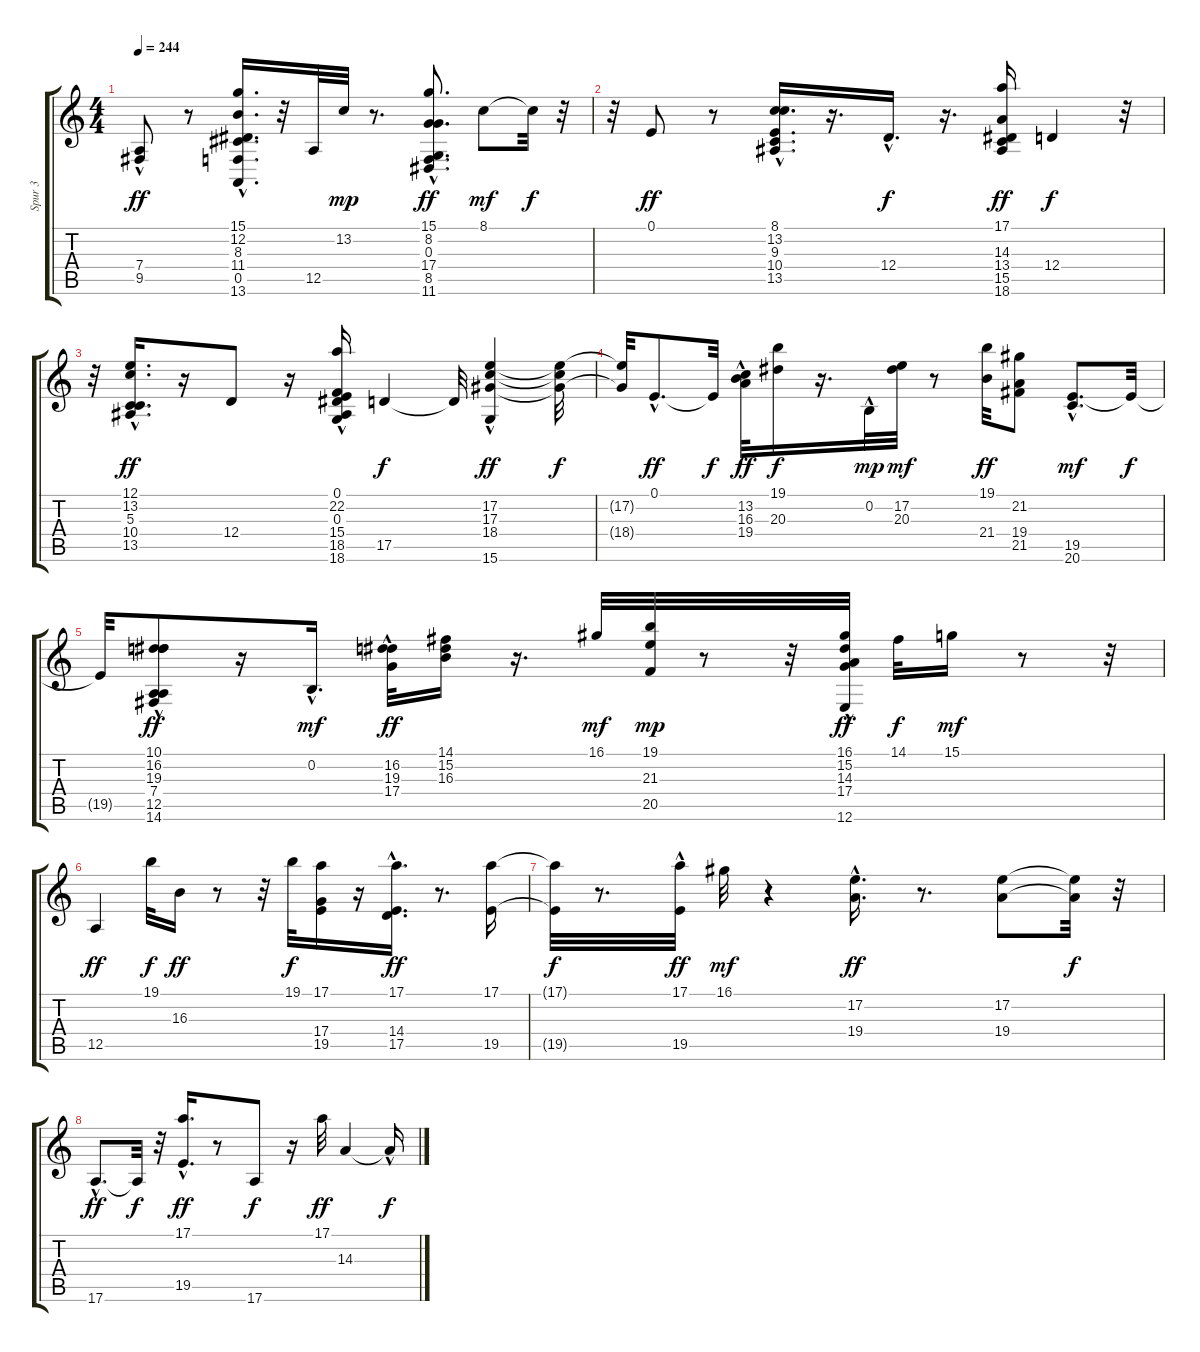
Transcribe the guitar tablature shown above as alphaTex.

\track ("Spur 3" "Spur 3") {instrument acousticgrandpiano}
\staff {score tabs}
\tuning (E4 B3 G3 D3 A2 E2) {hide}
\ts (4 4)
\tempo 244
\clef g2
\ks c
(7.4 9.5{hac}).8{dy ff} r.8 (15.1{hac} 12.2 8.3 11.4 0.5 13.6).16{d} r.32 12.5.32 13.2.32{dy mp} r.8{d} (15.1 8.2{hac} 0.3{hac} 17.4 8.5{hac} 11.6).8{d dy ff} 8.1.8{dy mf} 8.1{t}.32{dy f} r.32 |
r.32 0.1.8{dy ff} r.8 (8.1 13.2{hac} 9.3 10.4 13.5).16{d} r.16{d} 12.4{hac}.16{d dy f} r.16{d} (17.1 14.3 13.4 15.5 18.6).16{dy ff} 12.4.4{dy f} r.32 |
r.32 (12.1{hac} 13.2{hac} 5.3 10.4 13.5).16{d dy ff} r.16 12.4.8 r.16 (0.1{hac} 22.2{hac} 0.3 15.4{hac} 18.5{hac} 18.6{hac}).16 17.5.4{dy f} 17.5{t}.32 (17.2 17.3 18.4 15.6{hac}).4{dy ff} (17.2{t} 17.3{t} 18.4{t}).32{dy f} |
(17.2{t} 18.4{t}).32 0.1{hac}.8{d dy ff} 0.1{t}.32{dy f} (13.2 16.3{hac} 19.4).32{dy ff} (19.1 20.3).16{dy f} r.16{d} 0.2{hac}.32{dy mp} (17.2 20.3).32{dy mf} r.8 (19.1 21.4).32{dy ff} (21.2 19.4 21.5).8 (19.5{hac} 20.6{hac}).8{d dy mf} 19.5{t}.32{dy f} |
19.5{t}.32 (10.1{hac} 16.2 19.3{hac} 7.4{hac} 12.5 14.6).8{dy ff} r.16 0.2{hac}.16{d dy mf} (16.2{hac} 19.3 17.4).32{dy ff} (14.1 15.2 16.3).16 r.16{d} 16.1.32{dy mf} (19.1 21.3 20.5).32{dy mp} r.8 r.32 (16.1{hac} 15.2 14.3{hac} 17.4{hac} 12.6{hac}).32{dy ff} 14.1.32{dy f} 15.1.16{dy mf} r.8 r.32 |
12.5.4{dy ff} 19.1.32{dy f} 16.3.16{dy ff} r.8 r.32 19.1.32{dy f} (17.1 17.4 19.5).16 r.16 (17.1{hac} 14.4 17.5).16{d dy ff} r.8{d} (17.1 19.5).16 |
(17.1{t} 19.5{t}).32{dy f} r.8{d} (17.1 19.5{hac}).32{dy ff} 16.1.32{dy mf} r.4 (17.2{hac} 19.4{hac}).16{d dy ff} r.8{d} (17.2 19.4).8 (17.2{t} 19.4{t}).32{dy f} r.32 |
17.6{hac}.8{d dy ff} 17.6{t}.32{dy f} r.32 (17.1{hac} 19.5).16{d dy ff} r.8 17.6.8{dy f} r.16 17.1.32{dy ff} 14.3.4 14.3{hac t}.16{dy f}
